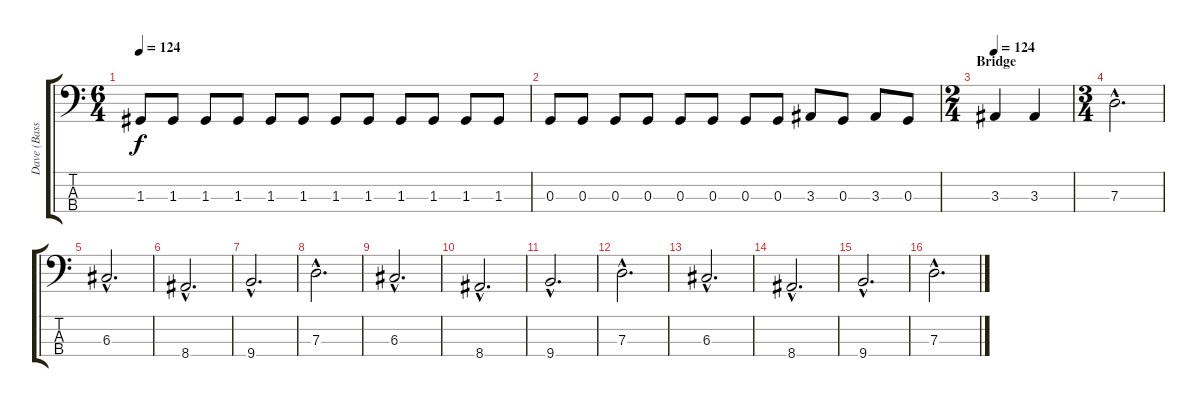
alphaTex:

\track ("Dave (Bass)" "Dave (Bass") {instrument electricbassfinger}
\staff {score tabs}
\tuning (F2 C2 G1 D1) {hide}
\ts (6 4)
\tempo 124
\clef f4
\ks c
1.3.8{dy f} 1.3.8 1.3.8 1.3.8 1.3.8 1.3.8 1.3.8 1.3.8 1.3.8 1.3.8 1.3.8 1.3.8 |
0.3.8 0.3.8 0.3.8 0.3.8 0.3.8 0.3.8 0.3.8 0.3.8 3.3.8 0.3.8 3.3.8 0.3.8 |
\ts (2 4)
\section ("" "Bridge")
\tempo 124
3.3.4 3.3.4 |
\ts (3 4)
7.3{hac}.2{d} |
6.3{hac}.2{d} |
8.4{hac}.2{d} |
9.4{hac}.2{d} |
7.3{hac}.2{d} |
6.3{hac}.2{d} |
8.4{hac}.2{d} |
9.4{hac}.2{d} |
7.3{hac}.2{d} |
6.3{hac}.2{d} |
8.4{hac}.2{d} |
9.4{hac}.2{d} |
7.3{hac}.2{d}
